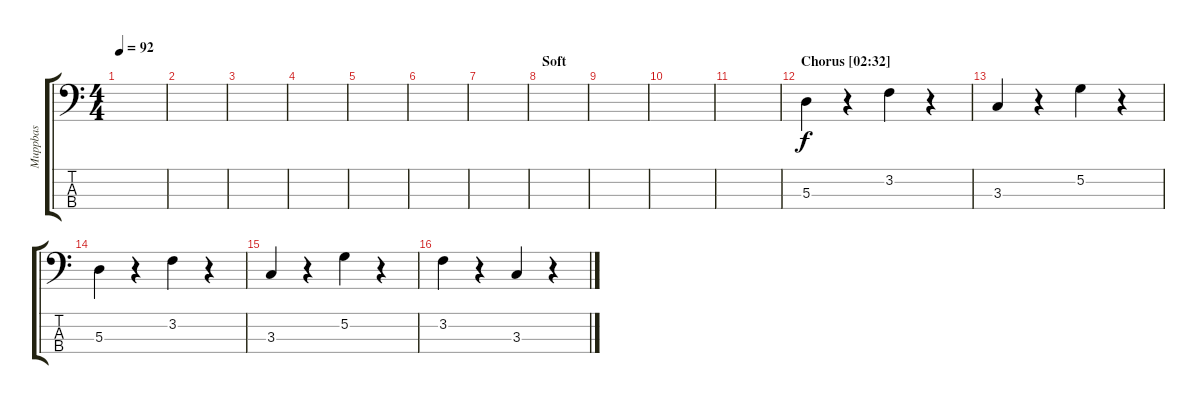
\track ("Muppbas" "Muppbas") {instrument slapbass1}
\staff {score tabs}
\tuning (G2 D2 A1 E1) {hide}
\ts (4 4)
\tempo 92
\clef f4
\ks c
|
|
|
|
|
|
|
\section ("" "Soft")
|
|
|
|
\section ("" "Chorus [02:32]")
5.3.4{volume 9} r.4 3.2.4 r.4 |
3.3.4 r.4 5.2.4 r.4 |
5.3.4 r.4 3.2.4 r.4 |
3.3.4 r.4 5.2.4 r.4 |
3.2.4 r.4 3.3.4 r.4
